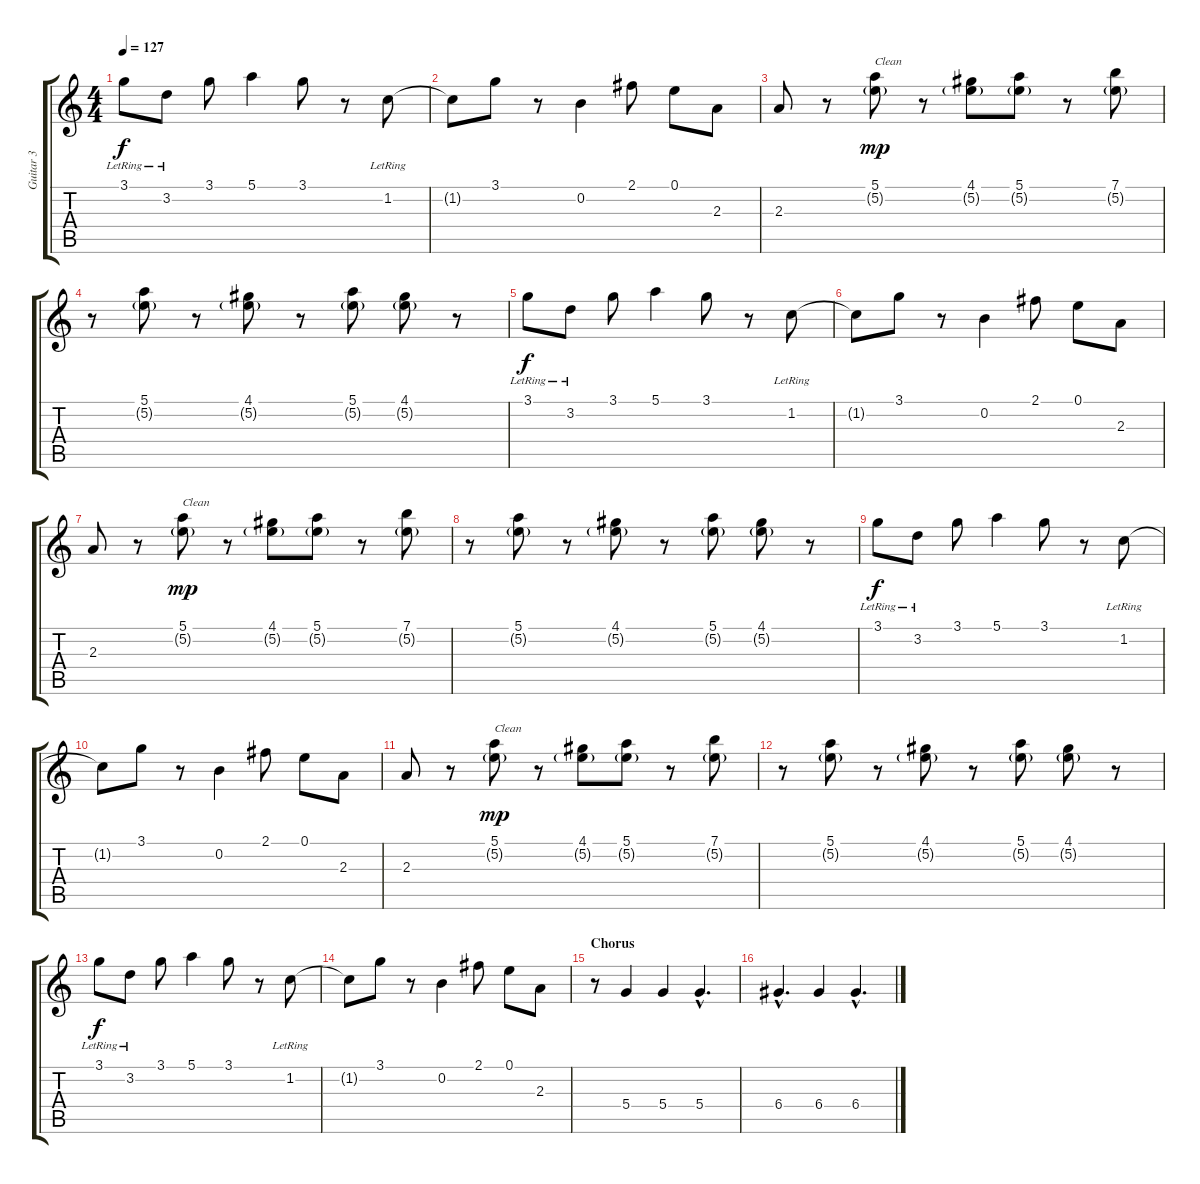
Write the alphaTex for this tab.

\track ("Guitar 3" "Guitar 3") {instrument electricguitarjazz}
\staff {score tabs}
\tuning (E4 B3 G3 D3 A2 E2) {hide}
\ts (4 4)
\tempo 127
\clef g2
\ks c
3.1{lr}.8{dy f} 3.2{lr}.8 3.1.8 5.1.4 3.1.8 r.8 1.2{lr}.8 |
1.2{t}.8 3.1.8 r.8 0.2.4 2.1.8 0.1.8 2.3.8 |
2.3.8 r.8 (5.1 5.2{g}).8{txt "Clean" dy mp} r.8 (4.1 5.2{g}).8 (5.1 5.2{g}).8 r.8 (7.1 5.2{g}).8 |
r.8 (5.1 5.2{g}).8 r.8 (4.1 5.2{g}).8 r.8 (5.1 5.2{g}).8 (4.1 5.2{g}).8 r.8 |
3.1{lr}.8{dy f} 3.2{lr}.8 3.1.8 5.1.4 3.1.8 r.8 1.2{lr}.8 |
1.2{t}.8 3.1.8 r.8 0.2.4 2.1.8 0.1.8 2.3.8 |
2.3.8 r.8 (5.1 5.2{g}).8{txt "Clean" dy mp} r.8 (4.1 5.2{g}).8 (5.1 5.2{g}).8 r.8 (7.1 5.2{g}).8 |
r.8 (5.1 5.2{g}).8 r.8 (4.1 5.2{g}).8 r.8 (5.1 5.2{g}).8 (4.1 5.2{g}).8 r.8 |
3.1{lr}.8{dy f} 3.2{lr}.8 3.1.8 5.1.4 3.1.8 r.8 1.2{lr}.8 |
1.2{t}.8 3.1.8 r.8 0.2.4 2.1.8 0.1.8 2.3.8 |
2.3.8 r.8 (5.1 5.2{g}).8{txt "Clean" dy mp} r.8 (4.1 5.2{g}).8 (5.1 5.2{g}).8 r.8 (7.1 5.2{g}).8 |
r.8 (5.1 5.2{g}).8 r.8 (4.1 5.2{g}).8 r.8 (5.1 5.2{g}).8 (4.1 5.2{g}).8 r.8 |
3.1{lr}.8{dy f} 3.2{lr}.8 3.1.8 5.1.4 3.1.8 r.8 1.2{lr}.8 |
1.2{t}.8 3.1.8 r.8 0.2.4 2.1.8 0.1.8 2.3.8 |
\section ("" "Chorus")
r.8{volume 11} 5.4.4 5.4.4 5.4{hac}.4{d} |
6.4{hac}.4{d} 6.4.4 6.4{hac}.4{d}
